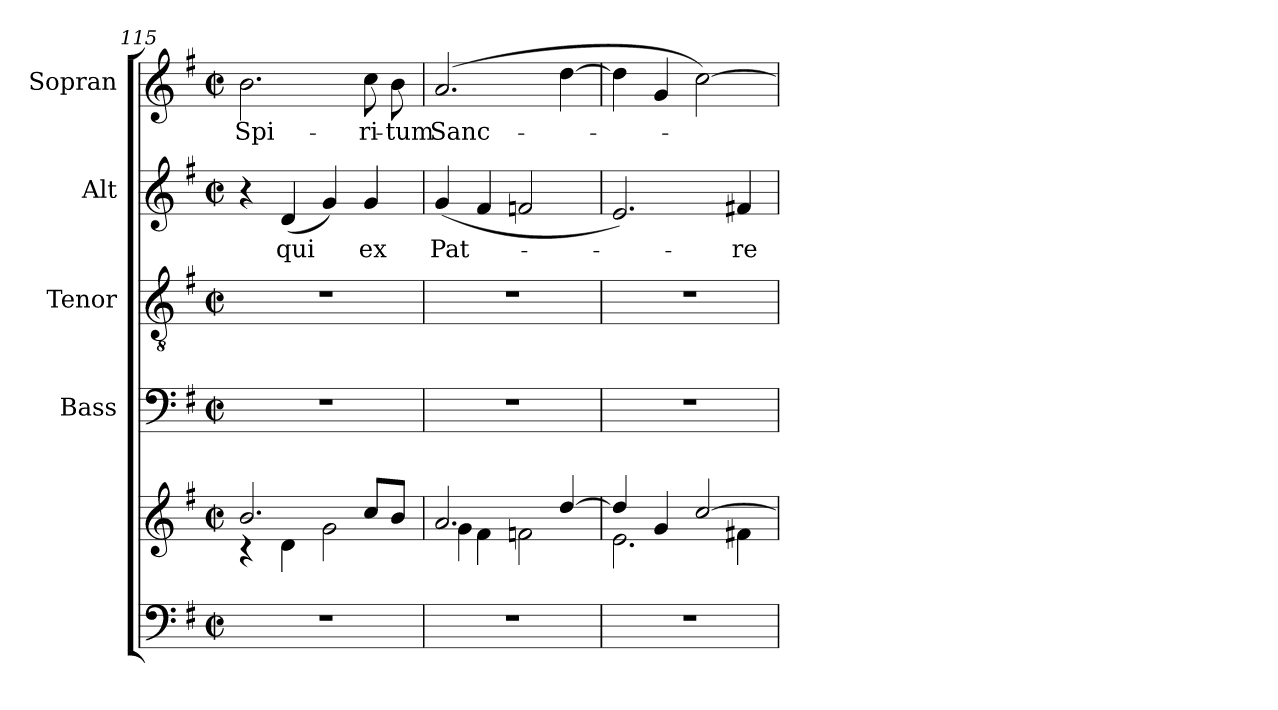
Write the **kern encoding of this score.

**kern	**kern	**kern	**kern	**kern	**text	**kern	**text
*part5	*part5	*part4	*part3	*part2	*part2	*part1	*part1
*staff6	*staff5	*staff4	*staff3	*staff2	*staff2	*staff1	*staff1
*	*	*I"Bass	*I"Tenor	*I"Alt	*	*I"Sopran	*
*	*	*I'B	*I'T	*I'A	*	*I'S	*
*clefF4	*clefG2	*clefF4	*clefGv2	*clefG2	*	*clefG2	*
*k[f#]	*k[f#]	*k[f#]	*k[f#]	*k[f#]	*	*k[f#]	*
*G:	*G:	*G:	*G:	*G:	*	*G:	*
*M2/2	*M2/2	*M2/2	*M2/2	*M2/2	*	*M2/2	*
*met(c|)	*met(c|)	*met(c|)	*met(c|)	*met(c|)	*	*met(c|)	*
=115	=115	=115	=115	=115	=115	=115	=115
*	*^	*	*	*	*	*	*
!	!	!	!	!	!	!	!	!LO:LY:b
1r	2.b/	4rc	1r	1r	4r	.	2.b\	Spi-
!	!	!	!	!	!	!LO:LY:b	!	!
.	.	4d\	.	.	(<4d/	qui	.	.
.	.	2g\	.	.	4g/)	.	.	.
!	!	!	!	!	!	!LO:LY:b	!	!LO:LY:b
.	8cc/L	.	.	.	4g/	ex	8cc\	-ri-
!	!	!	!	!	!	!	!	!LO:LY:b
.	8b/J	.	.	.	.	.	8b\	-tum
=116	=116	=116	=116	=116	=116	=116	=116	=116
!	!	!	!	!	!	!LO:LY:b	!	!LO:LY:b
1r	2.a/	4g\	1r	1r	(<4g/	Pat-	(2.a/	Sanc-
.	.	4f#\	.	.	4f#/	.	.	.
.	.	2fn\	.	.	2fn/	.	.	.
.	[>4dd/	.	.	.	.	.	[4dd\	.
=117	=117	=117	=117	=117	=117	=117	=117	=117
1r	4dd/]	2.e\	1r	1r	2.e/)	.	4dd\]	.
.	4g/	.	.	.	.	.	4g/	.
.	[>2cc/	.	.	.	.	.	[2cc\)	.
!	!	!	!	!	!	!LO:LY:b	!	!
.	.	4f#X\	.	.	4f#X/	-re	.	.
*	*v	*v	*	*	*	*	*	*
=	=	=	=	=	=	=	=
*-	*-	*-	*-	*-	*-	*-	*-
